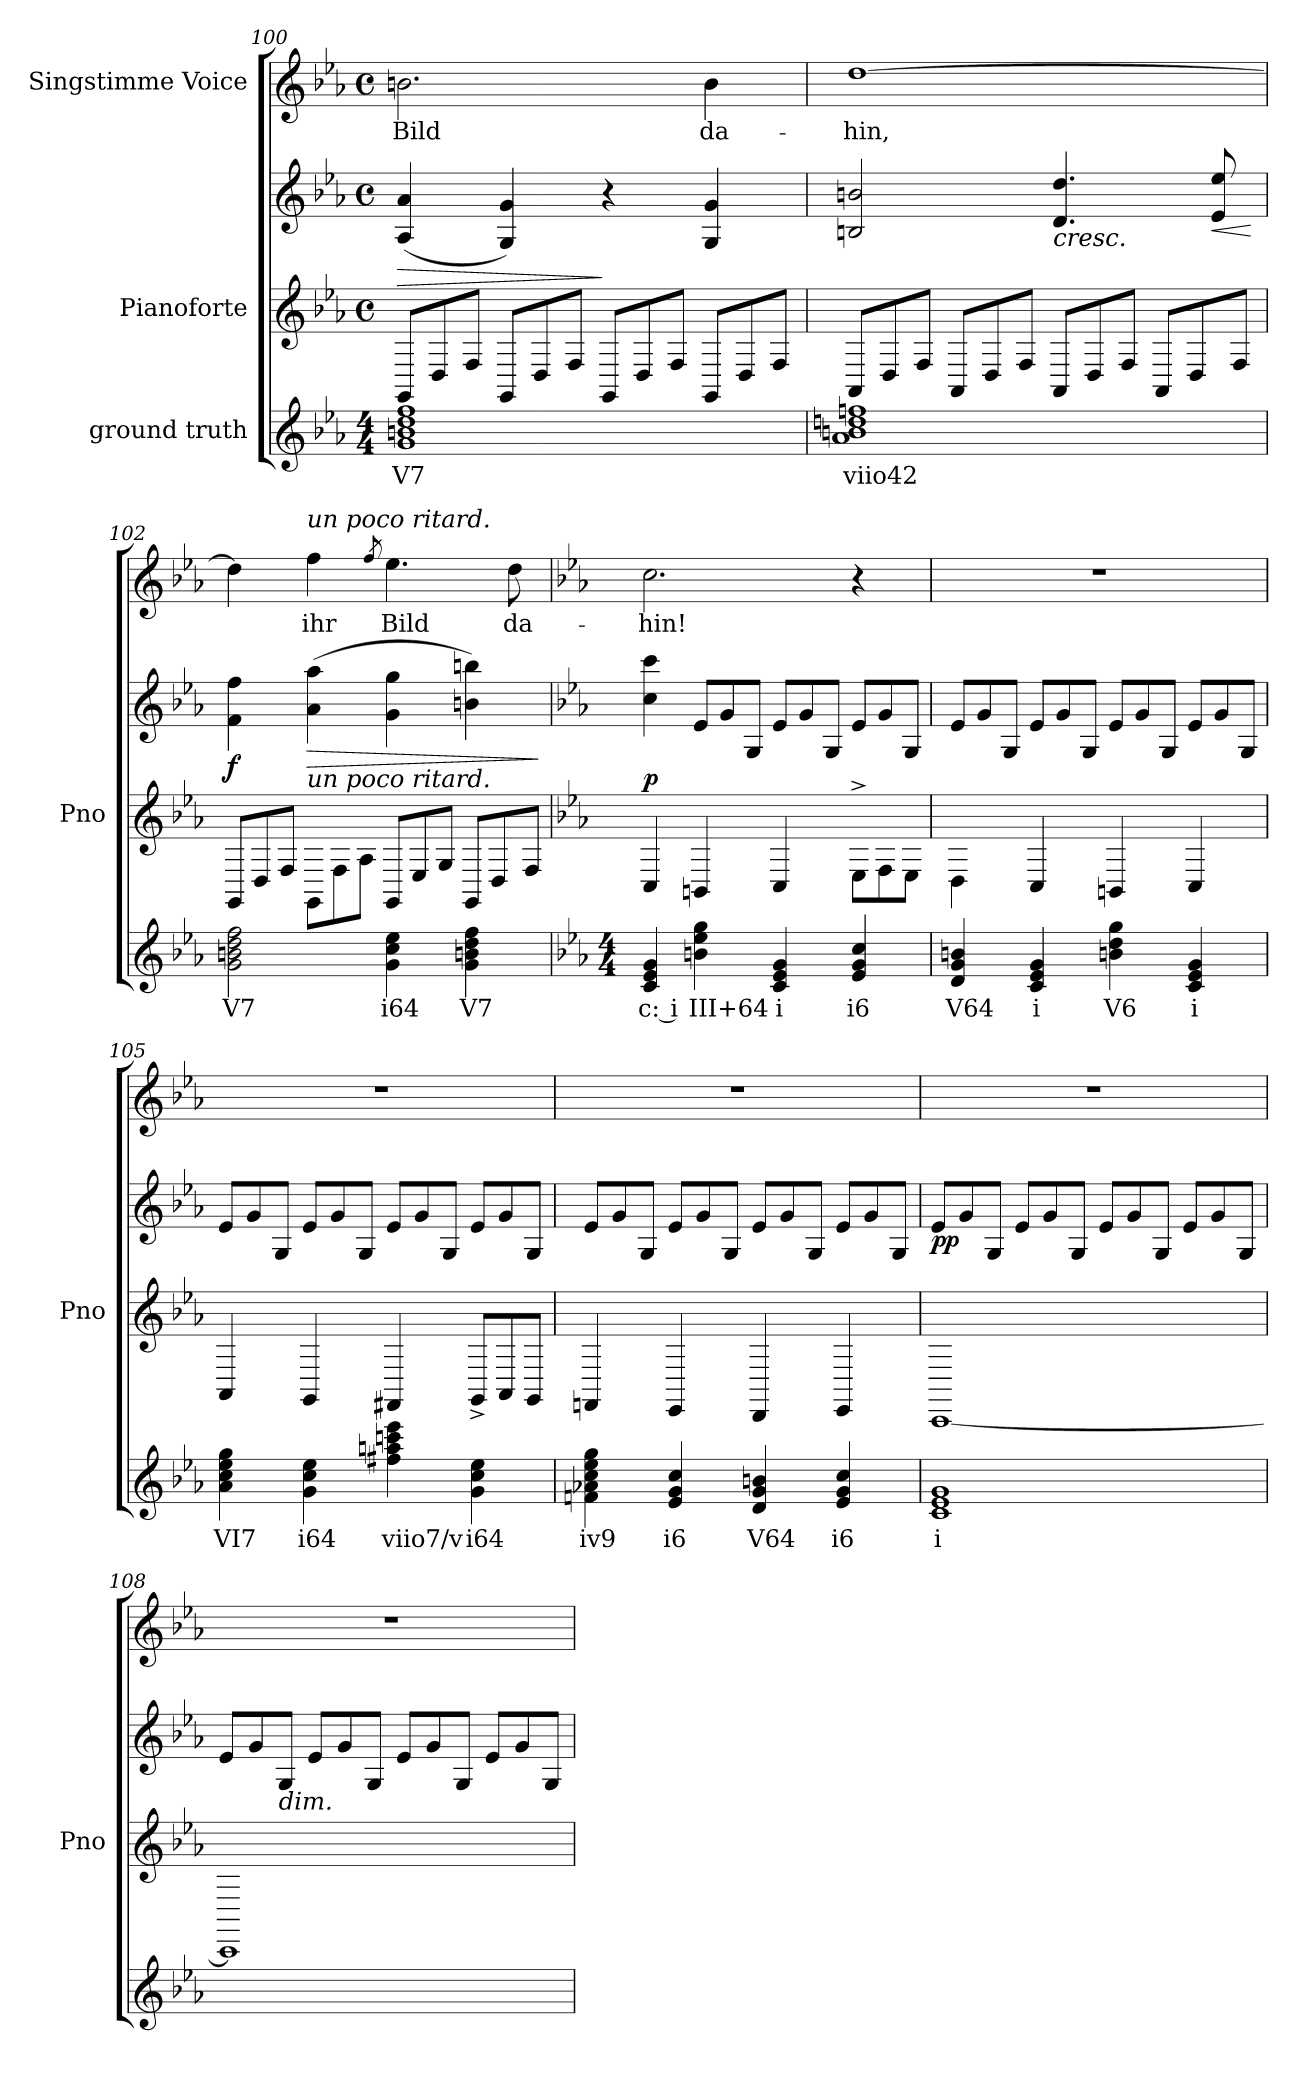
**kern	**text	**kern	**kern	**dynam	**kern	**text
*part3	*part3	*part2	*part2	*part2	*part1	*part1
*staff4	*staff4	*staff3	*staff2	*staff2/3	*staff1	*staff1
*I"ground truth	*	*I"Pianoforte	*	*	*I"Singstimme Voice	*
*	*	*I'Pno	*	*	*	*
*	*	*clefG2	*clefG2	*	*clefG2	*
*k[b-e-a-]	*	*k[b-e-a-]	*k[b-e-a-]	*	*k[b-e-a-]	*
*M4/4	*	*M4/4	*M4/4	*	*M4/4	*
*	*	*met(c)	*met(c)	*	*met(c)	*
=100	=100	=100	=100	=100	=100	=100
*	*	*Xtuplet	*	*	*	*
!	!	!	!	!LO:HP:b	!	!
!	!	!	!	!	!	!LO:LY:b
1g 1bn 1dd 1ff	V7	12GG/L	(<4A-/ 4a-/	>	2.bn\	Bild
.	.	12D/	.	.	.	.
.	.	12F/J	.	.	.	.
.	.	12GG/L	4G/ 4g/)	.	.	.
.	.	12D/	.	.	.	.
.	.	12F/J	.	.	.	.
.	.	12GG/L	4r	]	.	.
.	.	12D/	.	.	.	.
.	.	12F/J	.	.	.	.
!	!	!	!	!	!	!LO:LY:b
.	.	12GG/L	4G/ 4g/	.	4b\	da-
.	.	12D/	.	.	.	.
.	.	12F/J	.	.	.	.
=101	=101	=101	=101	=101	=101	=101
!	!	!	!	!	!	!LO:LY:b
1a- 1bn 1ddn 1ffn	viio42	12AA-/L	2Bn/ 2bn/	.	[1dd	-hin,
.	.	12D/	.	.	.	.
.	.	12F/J	.	.	.	.
.	.	12AA-/L	.	.	.	.
.	.	12D/	.	.	.	.
.	.	12F/J	.	.	.	.
!	!	!	!	!LO:HP:b	!	!
.	.	12AA-/L	4.d/ 4.dd/	<	.	.
.	.	12D/	.	.	.	.
.	.	12F/J	.	.	.	.
.	.	12AA-/L	.	.	.	.
.	.	12D/	.	.	.	.
!	!	!	!	!LO:HP:b	!	!
.	.	.	8e-/ 8ee-/	<	.	.
.	.	12F/J	.	.	.	.
.	.	.	.	[ [	.	.
=102	=102	=102	=102	=102	=102	=102
!	!	!	!	!LO:DY:b	!	!
2g 2bn 2dd 2ff	V7	12GG/L	4f\ 4ff\	f	4dd\]	.
.	.	12D/	.	.	.	.
.	.	12F/J	.	.	.	.
!	!	!	!	!LO:HP:b	!	!
!	!	!	!	!	!LO:TX:a:i:t=un poco ritard.	!
!	!	!	!LO:TX:b:i:t=un poco ritard.	!	!	!
!	!	!	!	!	!	!LO:LY:b
.	.	12GG\L	(>4a-\ 4aa-\	>	4ff\	ihr
.	.	12F\	.	.	.	.
.	.	12A-\J	.	.	.	.
.	.	.	.	.	8qff/	.
!	!	!	!	!	!	!LO:LY:b
4g 4cc 4ee-	i64	12GG/L	4g\ 4gg\	.	4.ee-\	Bild
.	.	12E-/	.	.	.	.
.	.	12G/J	.	.	.	.
4g 4bn 4dd 4ff	V7	12GG/L	4bn\ 4bbn\)	.	.	.
.	.	12D/	.	.	.	.
!	!	!	!	!	!	!LO:LY:b
.	.	.	.	.	8dd\	da-
.	.	12F/J	.	.	.	.
.	.	.	.	]	.	.
!!LO:LB:g=z
=103	=103	=103	=103	=103	=103	=103
*k[b-e-a-]	*	*	*	*	*	*
*c:	*	*	*	*	*	*
*M4/4	*	*	*	*	*	*
!	!	!	!	!LO:DY:a=2	!	!LO:LY:b
4c 4e- 4g	c: i	4C/	4cc\ 4ccc\	p	2.cc\	-hin!
*	*	*	*Xtuplet	*	*	*
4bn 4ee- 4gg	III+64	4BBn/	12e-/L	.	.	.
.	.	.	12g/	.	.	.
.	.	.	12G/J	.	.	.
4c 4e- 4g	i	4C/	12e-/L	.	.	.
.	.	.	12g/	.	.	.
.	.	.	12G/J	.	.	.
4e- 4g 4cc	i6	12E-^\L	12e-/L	.	4r	.
.	.	12F\	12g/	.	.	.
.	.	12E-\J	12G/J	.	.	.
=104	=104	=104	=104	=104	=104	=104
4d 4g 4bn	V64	4D\	12e-/L	.	1r	.
.	.	.	12g/	.	.	.
.	.	.	12G/J	.	.	.
4c 4e- 4g	i	4C/	12e-/L	.	.	.
.	.	.	12g/	.	.	.
.	.	.	12G/J	.	.	.
4bn 4dd 4gg	V6	4BBn/	12e-/L	.	.	.
.	.	.	12g/	.	.	.
.	.	.	12G/J	.	.	.
4c 4e- 4g	i	4C/	12e-/L	.	.	.
.	.	.	12g/	.	.	.
.	.	.	12G/J	.	.	.
=105	=105	=105	=105	=105	=105	=105
4a- 4cc 4ee- 4gg	VI7	4AA-/	12e-/L	.	1r	.
.	.	.	12g/	.	.	.
.	.	.	12G/J	.	.	.
4g 4cc 4ee-	i64	4GG/	12e-/L	.	.	.
.	.	.	12g/	.	.	.
.	.	.	12G/J	.	.	.
4ff#X 4aan 4cccn 4eee-	viio7/v	4FF#X/	12e-/L	.	.	.
.	.	.	12g/	.	.	.
.	.	.	12G/J	.	.	.
4g 4cc 4ee-	i64	12GG^/L	12e-/L	.	.	.
.	.	12AA-/	12g/	.	.	.
.	.	12GG/J	12G/J	.	.	.
!!LO:LB:g=z
=106	=106	=106	=106	=106	=106	=106
4fn 4a-X 4cc 4ee- 4gg	iv9	4FFn/	12e-/L	.	1r	.
.	.	.	12g/	.	.	.
.	.	.	12G/J	.	.	.
4e- 4g 4cc	i6	4EE-/	12e-/L	.	.	.
.	.	.	12g/	.	.	.
.	.	.	12G/J	.	.	.
4d 4g 4bn	V64	4DD/	12e-/L	.	.	.
.	.	.	12g/	.	.	.
.	.	.	12G/J	.	.	.
4e- 4g 4cc	i6	4EE-/	12e-/L	.	.	.
.	.	.	12g/	.	.	.
.	.	.	12G/J	.	.	.
=107	=107	=107	=107	=107	=107	=107
!	!	!	!	!LO:DY:b	!	!
1c 1e- 1g	i	[1CC	12e-/L	pp	1r	.
.	.	.	12g/	.	.	.
.	.	.	12G/J	.	.	.
.	.	.	12e-/L	.	.	.
.	.	.	12g/	.	.	.
.	.	.	12G/J	.	.	.
.	.	.	12e-/L	.	.	.
.	.	.	12g/	.	.	.
.	.	.	12G/J	.	.	.
.	.	.	12e-/L	.	.	.
.	.	.	12g/	.	.	.
.	.	.	12G/J	.	.	.
=108	=108	=108	=108	=108	=108	=108
1ryy	.	1CC]	12e-/L	.	1r	.
.	.	.	12g/	.	.	.
!	!	!	!LO:TX:b:i:t=dim.	!	!	!
.	.	.	12G/J	.	.	.
.	.	.	12e-/L	.	.	.
.	.	.	12g/	.	.	.
.	.	.	12G/J	.	.	.
.	.	.	12e-/L	.	.	.
.	.	.	12g/	.	.	.
.	.	.	12G/J	.	.	.
.	.	.	12e-/L	.	.	.
.	.	.	12g/	.	.	.
.	.	.	12G/J	.	.	.
=	=	=	=	=	=	=
*-	*-	*-	*-	*-	*-	*-
